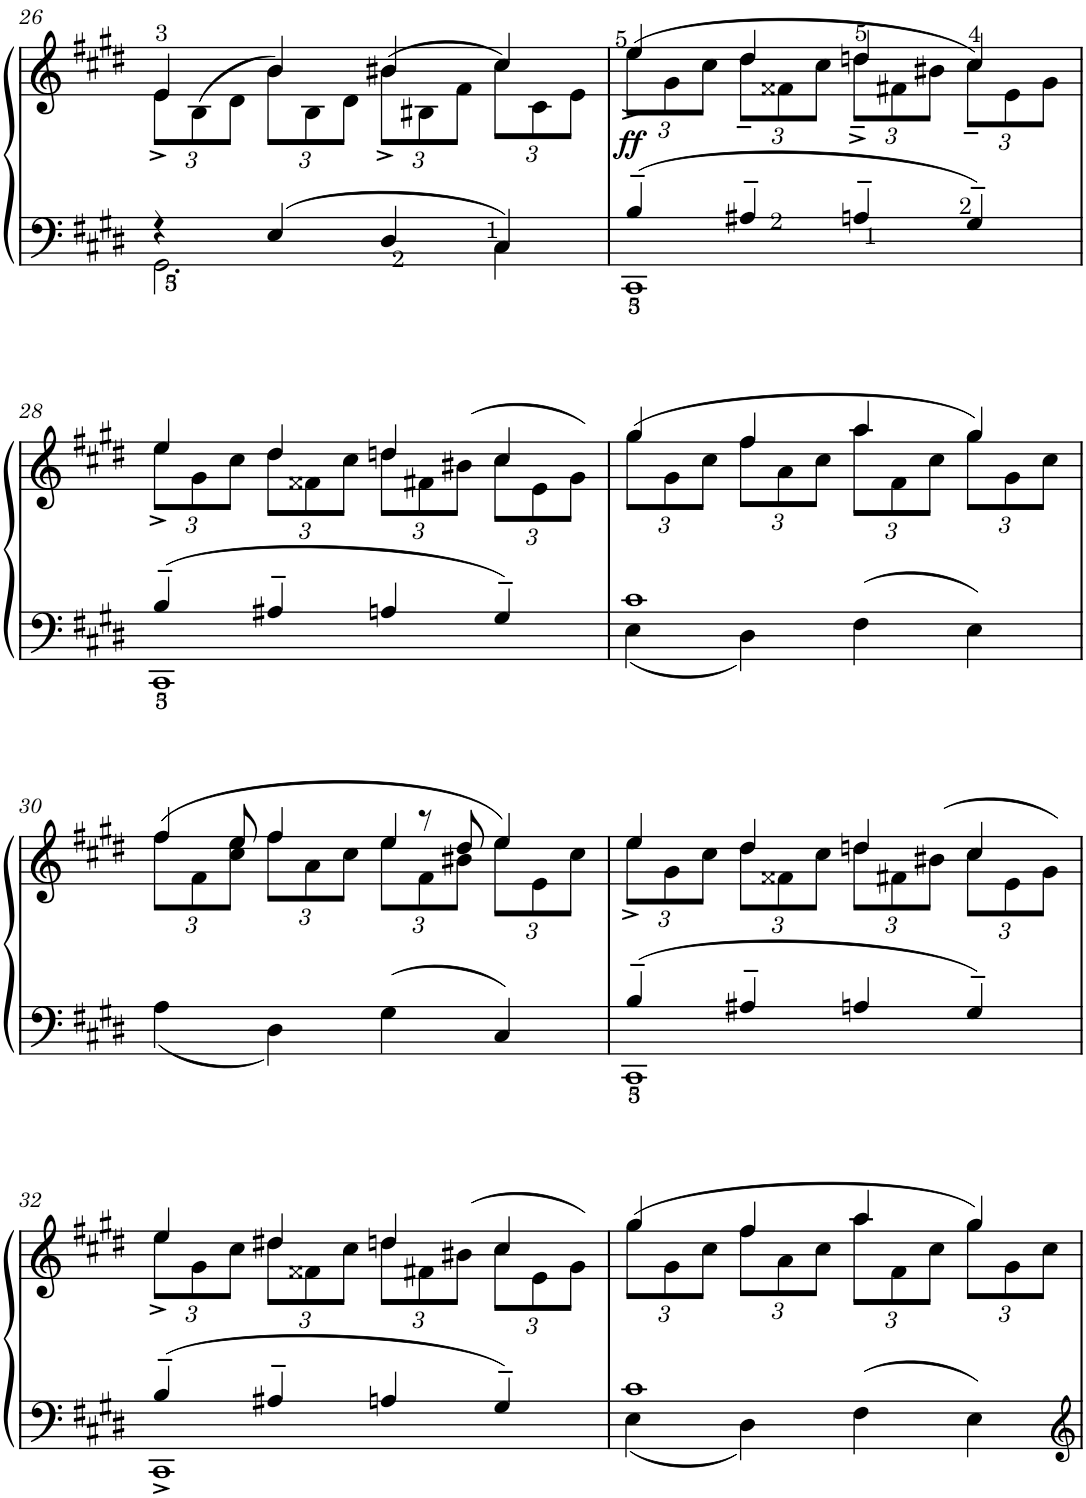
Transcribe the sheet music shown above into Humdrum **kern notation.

**kern	**kern	**dynam
*part1	*part1	*part1
*staff2	*staff1	*staff1/2
*I"Piano	*	*
*I'Pno	*	*
!!LO:PB:g=z
*clefF4	*clefG2	*
*k[f#c#g#d#]	*k[f#c#g#d#]	*
*M4/4	*M4/4	*
=26	=26	=26
*^	*	*
*	*	*Xbrackettup	*
*	*	*^	*
4r	2.GG#\	12e>^\L	4e/	.
.	.	(>12B\	.	.
.	.	12d#\J	.	.
4E/	.	12b\L)	4b/	.
.	.	12B\	.	.
.	.	12d#\J	.	.
4D#</	.	(>12b#X^\L	4b#/	.
.	.	12B#X\	.	.
.	.	12f#\J	.	.
4C#/	4C#\	12cc#\L)	4cc#/	.
.	.	12c#\	.	.
.	.	12e\J	.	.
=27	=27	=27	=27	=27
!	!	!	!	!LO:DY:a=2
4B~/	1CC#	(>12ee>^\L	4ee/	ff
.	.	12g#\	.	.
.	.	12cc#\J	.	.
4A#X<~/	.	12dd#~\L	4dd#/	.
.	.	12f##X\	.	.
.	.	12cc#\J	.	.
4An<~/	.	12ddn>~^\L	4dd/	.
.	.	12f#X\	.	.
.	.	12b#X\J	.	.
4G#~/	.	12cc#>~\L)	4cc#/	.
.	.	12e\	.	.
.	.	12g#\J	.	.
!!LO:LB:g=z	!!
=28	=28	=28	=28	=28
4B~/	1CC#	12ee^\L	4ee/	.
.	.	12g#\	.	.
.	.	12cc#\J	.	.
4A#X~/	.	12dd#\L	4dd#/	.
.	.	12f##X\	.	.
.	.	12cc#\J	.	.
4An/	.	(>12ddn\L	4dd/	.
.	.	12f#X\	.	.
.	.	12b#X\J	.	.
4G#~/	.	12cc#\L)	4cc#/	.
.	.	12e\	.	.
.	.	12g#\J	.	.
=29	=29	=29	=29	=29
4E\	1c#	(>12gg#\L	4gg#/	.
.	.	12g#\	.	.
.	.	12cc#\J	.	.
4D#\	.	12ff#\L	4ff#/	.
.	.	12a\	.	.
.	.	12cc#\J	.	.
4F#\	.	12aa\L	4aa/	.
.	.	12f#\	.	.
.	.	12cc#\J	.	.
4E\	.	12gg#\L)	4gg#/	.
.	.	12g#\	.	.
.	.	12cc#\J	.	.
*v	*v	*	*	*
!!LO:LB:g=z
=30	=30	=30	=30
*	*	*brackettup	*
*	*	*^	*
4A\	(>12ff#\L	12ryy	4ff#/	.
.	12f#\	12ryy	.	.
.	12cc#\ 12ee\J	12ee/	.	.
*	*Xbrackettup	*	*	*
4D#\	12ff#\L	4ryy	4ff#/	.
.	12a\	.	.	.
.	12cc#\J	.	.	.
*	*	*brackettup	*	*
4G#\	12ee\L	12ryy	4ee/	.
.	12f#\	12r	.	.
.	12b#X\J	12dd#/	.	.
*	*Xbrackettup	*	*	*
4C#/	12ee\L)	4ryy	4ee/	.
.	12e\	.	.	.
.	12cc#\J	.	.	.
*	*	*v	*v	*
=31	=31	=31	=31
*^	*	*	*
4B~/	1CC#	12ee^\L	4ee/	.
.	.	12g#\	.	.
.	.	12cc#\J	.	.
4A#X~/	.	12dd#\L	4dd#/	.
.	.	12f##X\	.	.
.	.	12cc#\J	.	.
4An/	.	(>12ddn\L	4dd/	.
.	.	12f#X\	.	.
.	.	12b#X\J	.	.
4G#~/	.	12cc#\L)	4cc#/	.
.	.	12e\	.	.
.	.	12g#\J	.	.
!!LO:LB:g=z	!!
=32	=32	=32	=32	=32
4B~/	1CC#^	12ee^\L	4ee/	.
.	.	12g#\	.	.
.	.	12cc#\J	.	.
4A#X~/	.	12dd#X\L	4dd#/	.
.	.	12f##X\	.	.
.	.	12cc#\J	.	.
4An/	.	(>12ddn\L	4dd/	.
.	.	12f#X\	.	.
.	.	12b#X\J	.	.
4G#~/	.	12cc#\L)	4cc#/	.
.	.	12e\	.	.
.	.	12g#\J	.	.
=33	=33	=33	=33	=33
4E\	1c#	(>12gg#\L	4gg#/	.
.	.	12g#\	.	.
.	.	12cc#\J	.	.
4D#\	.	12ff#\L	4ff#/	.
.	.	12a\	.	.
.	.	12cc#\J	.	.
4F#\	.	12aa\L	4aa/	.
.	.	12f#\	.	.
.	.	12cc#\J	.	.
4E\	.	12gg#\L)	4gg#/	.
.	.	12g#\	.	.
.	.	12cc#\J	.	.
*v	*v	*	*	*
*	*v	*v	*
=	=	=
*-	*-	*-
